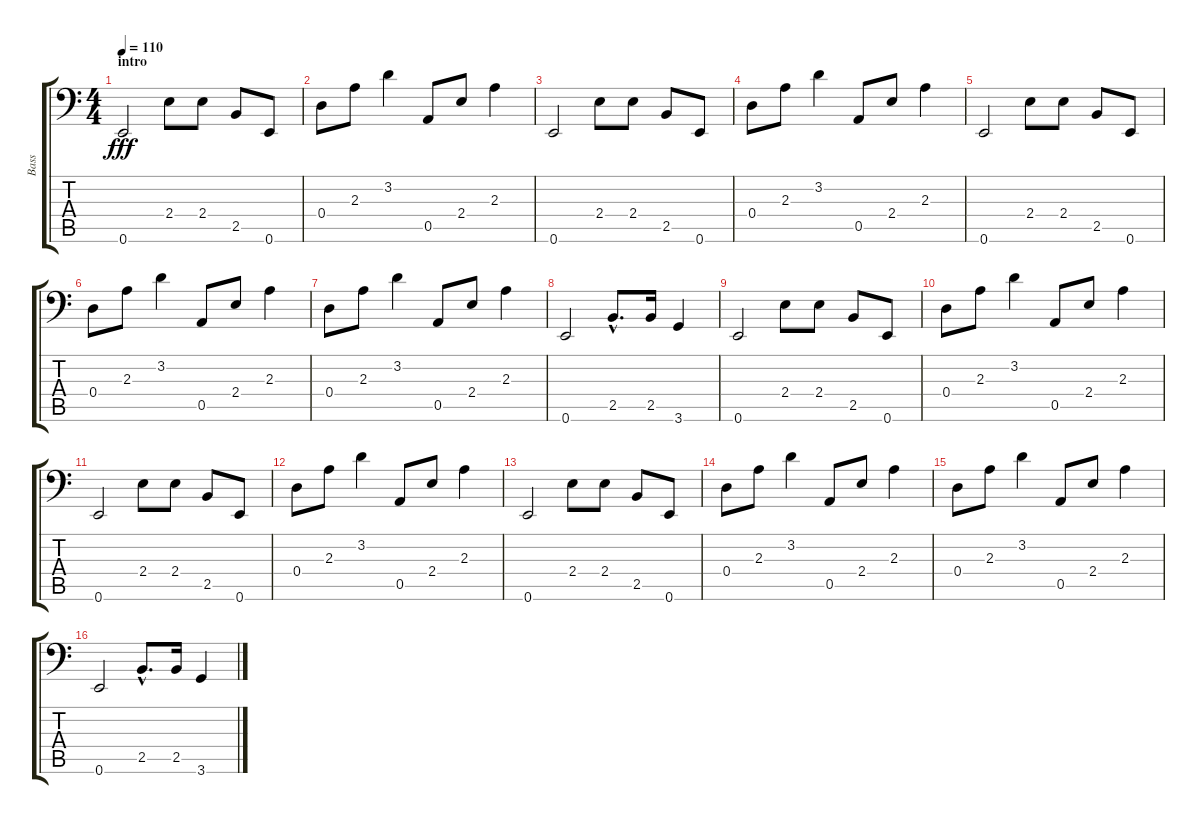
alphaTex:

\track ("Bass" "Bass") {instrument electricbassfinger}
\staff {score tabs}
\tuning (E3 B2 G2 D2 A1 E1) {hide}
\ts (4 4)
\section ("" "intro")
\tempo 110
\clef f4
\ks c
0.6.2{dy fff instrument electricbassfinger} 2.4.8 2.4.8 2.5.8 0.6.8 |
0.4.8 2.3.8 3.2.4 0.5.8 2.4.8 2.3.4 |
0.6.2 2.4.8 2.4.8 2.5.8 0.6.8 |
0.4.8 2.3.8 3.2.4 0.5.8 2.4.8 2.3.4 |
0.6.2 2.4.8 2.4.8 2.5.8 0.6.8 |
0.4.8 2.3.8 3.2.4 0.5.8 2.4.8 2.3.4 |
0.4.8 2.3.8 3.2.4 0.5.8 2.4.8 2.3.4 |
0.6.2 2.5{hac}.8{d} 2.5.16 3.6.4 |
0.6.2 2.4.8 2.4.8 2.5.8 0.6.8 |
0.4.8 2.3.8 3.2.4 0.5.8 2.4.8 2.3.4 |
0.6.2 2.4.8 2.4.8 2.5.8 0.6.8 |
0.4.8 2.3.8 3.2.4 0.5.8 2.4.8 2.3.4 |
0.6.2 2.4.8 2.4.8 2.5.8 0.6.8 |
0.4.8 2.3.8 3.2.4 0.5.8 2.4.8 2.3.4 |
0.4.8 2.3.8 3.2.4 0.5.8 2.4.8 2.3.4 |
0.6.2 2.5{hac}.8{d} 2.5.16 3.6.4
